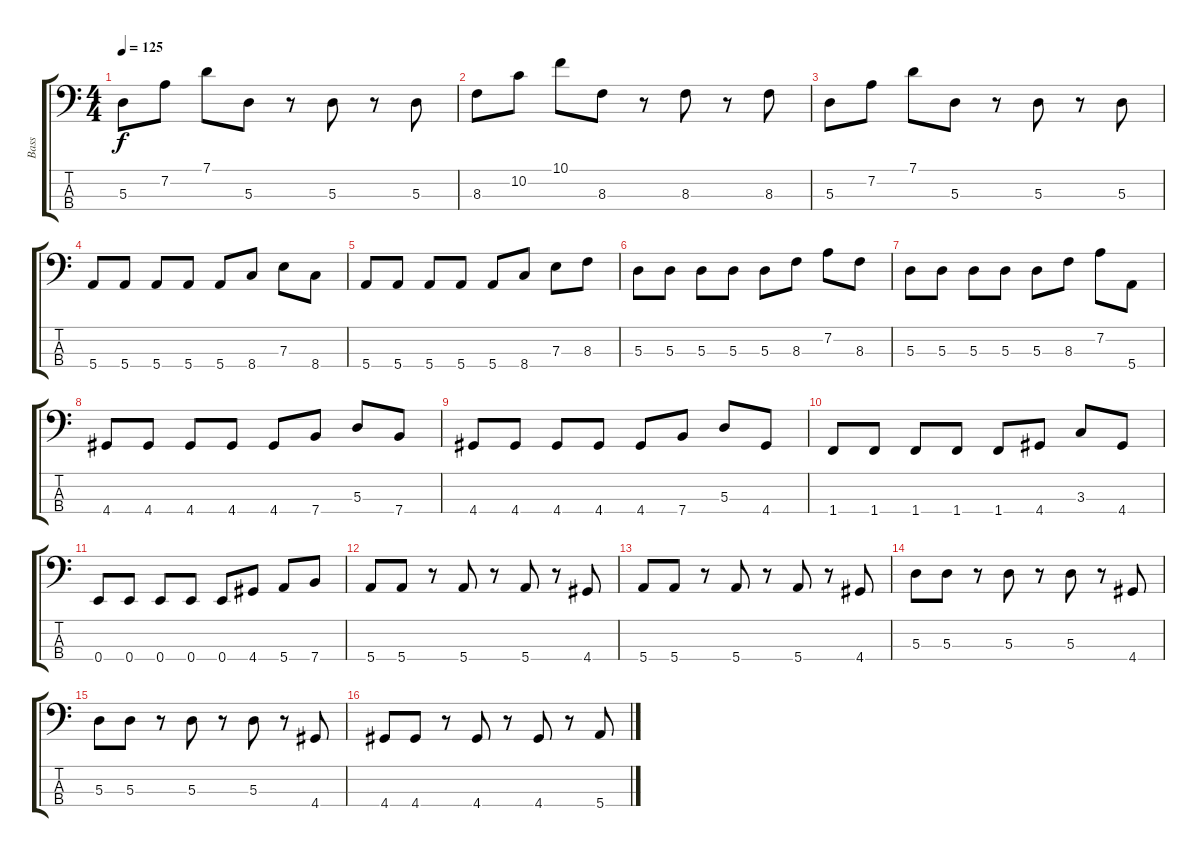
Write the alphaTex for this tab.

\track ("Bass" "Bass") {instrument electricbassfinger}
\staff {score tabs}
\tuning (G2 D2 A1 E1) {hide}
\ts (4 4)
\tempo 125
\clef f4
\ks c
5.3.8{dy f} 7.2.8 7.1.8 5.3.8 r.8 5.3.8 r.8 5.3.8 |
8.3.8 10.2.8 10.1.8 8.3.8 r.8 8.3.8 r.8 8.3.8 |
5.3.8 7.2.8 7.1.8 5.3.8 r.8 5.3.8 r.8 5.3.8 |
5.4.8 5.4.8 5.4.8 5.4.8 5.4.8 8.4.8 7.3.8 8.4.8 |
5.4.8 5.4.8 5.4.8 5.4.8 5.4.8 8.4.8 7.3.8 8.3.8 |
5.3.8 5.3.8 5.3.8 5.3.8 5.3.8 8.3.8 7.2.8 8.3.8 |
5.3.8 5.3.8 5.3.8 5.3.8 5.3.8 8.3.8 7.2.8 5.4.8 |
4.4.8 4.4.8 4.4.8 4.4.8 4.4.8 7.4.8 5.3.8 7.4.8 |
4.4.8 4.4.8 4.4.8 4.4.8 4.4.8 7.4.8 5.3.8 4.4.8 |
1.4.8 1.4.8 1.4.8 1.4.8 1.4.8 4.4.8 3.3.8 4.4.8 |
0.4.8 0.4.8 0.4.8 0.4.8 0.4.8 4.4.8 5.4.8 7.4.8 |
5.4.8 5.4.8 r.8 5.4.8 r.8 5.4.8 r.8 4.4.8 |
5.4.8 5.4.8 r.8 5.4.8 r.8 5.4.8 r.8 4.4.8 |
5.3.8 5.3.8 r.8 5.3.8 r.8 5.3.8 r.8 4.4.8 |
5.3.8 5.3.8 r.8 5.3.8 r.8 5.3.8 r.8 4.4.8 |
4.4.8 4.4.8 r.8 4.4.8 r.8 4.4.8 r.8 5.4.8
